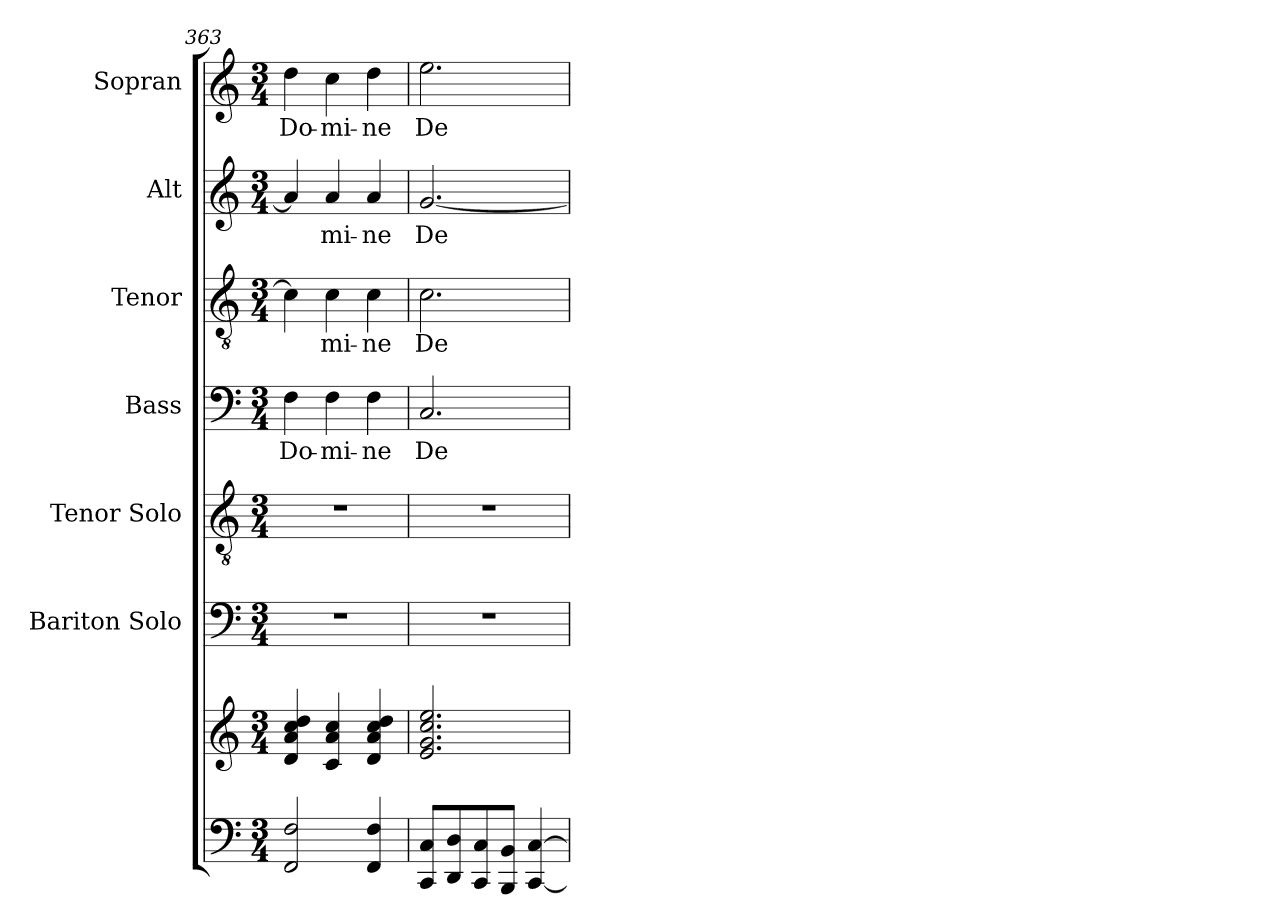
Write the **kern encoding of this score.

**kern	**kern	**kern	**kern	**kern	**text	**kern	**text	**kern	**text	**kern	**text
*part7	*part7	*part6	*part5	*part4	*part4	*part3	*part3	*part2	*part2	*part1	*part1
*staff8	*staff7	*staff6	*staff5	*staff4	*staff4	*staff3	*staff3	*staff2	*staff2	*staff1	*staff1
*	*	*I"Bariton Solo	*I"Tenor Solo	*I"Bass	*	*I"Tenor	*	*I"Alt	*	*I"Sopran	*
*	*	*	*	*I'B.	*	*I'T.	*	*I'A.	*	*I'S.	*
*clefF4	*clefG2	*clefF4	*clefGv2	*clefF4	*	*clefGv2	*	*clefG2	*	*clefG2	*
*k[]	*k[]	*k[]	*k[]	*k[]	*	*k[]	*	*k[]	*	*k[]	*
*C:	*C:	*C:	*C:	*C:	*	*C:	*	*C:	*	*C:	*
*M3/4	*M3/4	*M3/4	*M3/4	*M3/4	*	*M3/4	*	*M3/4	*	*M3/4	*
=363	=363	=363	=363	=363	=363	=363	=363	=363	=363	=363	=363
!	!	!	!	!	!LO:LY:b	!	!	!	!	!	!LO:LY:b
2FF/ 2F/	4d/ 4a/ 4cc/ 4dd/	2.r	2.r	4F\	Do-	4c\]	.	4a/]	.	4dd\	Do-
!	!	!	!	!	!LO:LY:b	!	!LO:LY:b	!	!LO:LY:b	!	!LO:LY:b
.	4c/ 4a/ 4cc/	.	.	4F\	-mi-	4c\	-mi-	4a/	-mi-	4cc\	-mi-
!	!	!	!	!	!LO:LY:b	!	!LO:LY:b	!	!LO:LY:b	!	!LO:LY:b
4FF/ 4F/	4d/ 4a/ 4cc/ 4dd/	.	.	4F\	-ne	4c\	-ne	4a/	-ne	4dd\	-ne
=364	=364	=364	=364	=364	=364	=364	=364	=364	=364	=364	=364
!	!	!	!	!	!LO:LY:b	!	!LO:LY:b	!	!LO:LY:b	!	!LO:LY:b
8CC/ 8C/L	2.e/ 2.g/ 2.cc/ 2.ee/	2.r	2.r	2.C/	De-	2.c\	De-	[2.g/	De-	2.ee\	De-
8DD/ 8D/	.	.	.	.	.	.	.	.	.	.	.
8CC/ 8C/	.	.	.	.	.	.	.	.	.	.	.
8BBB/ 8BB/J	.	.	.	.	.	.	.	.	.	.	.
[4CC/ [4C/	.	.	.	.	.	.	.	.	.	.	.
=	=	=	=	=	=	=	=	=	=	=	=
*-	*-	*-	*-	*-	*-	*-	*-	*-	*-	*-	*-
